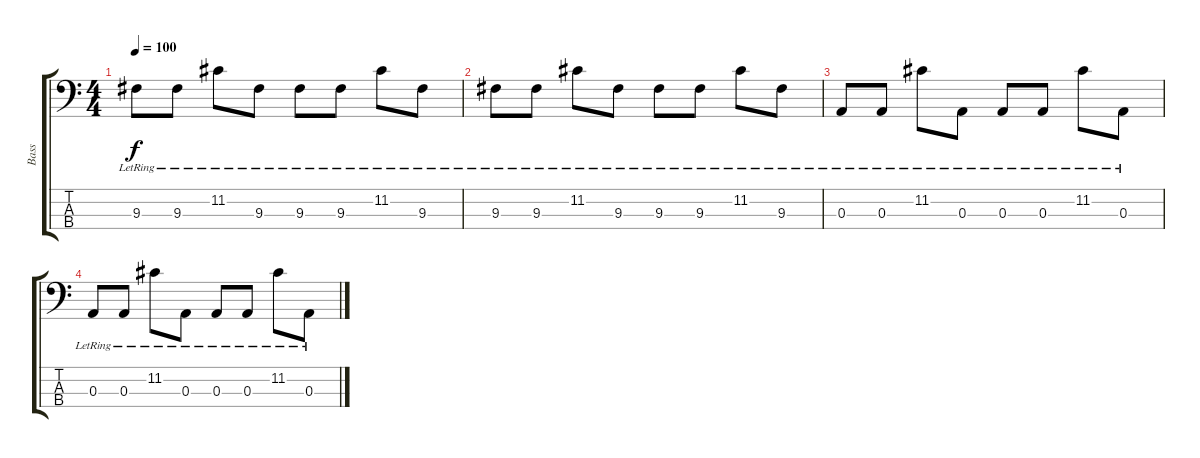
\track ("Bass" "Bass") {instrument electricbassfinger}
\staff {score tabs}
\tuning (G2 D2 A1 E1) {hide}
\ts (4 4)
\tempo 100
\clef f4
\ks c
9.3{lr}.8{dy f volume 0} 9.3{lr}.8 11.2{lr}.8 9.3{lr}.8 9.3{lr}.8 9.3{lr}.8 11.2{lr}.8 9.3{lr}.8 |
9.3{lr}.8 9.3{lr}.8 11.2{lr}.8 9.3{lr}.8 9.3{lr}.8 9.3{lr}.8 11.2{lr}.8 9.3{lr}.8 |
0.3{lr}.8 0.3{lr}.8 11.2{lr}.8 0.3{lr}.8 0.3{lr}.8 0.3{lr}.8 11.2{lr}.8 0.3{lr}.8 |
0.3{lr}.8 0.3{lr}.8 11.2{lr}.8 0.3{lr}.8 0.3{lr}.8 0.3{lr}.8 11.2{lr}.8 0.3{lr}.8
